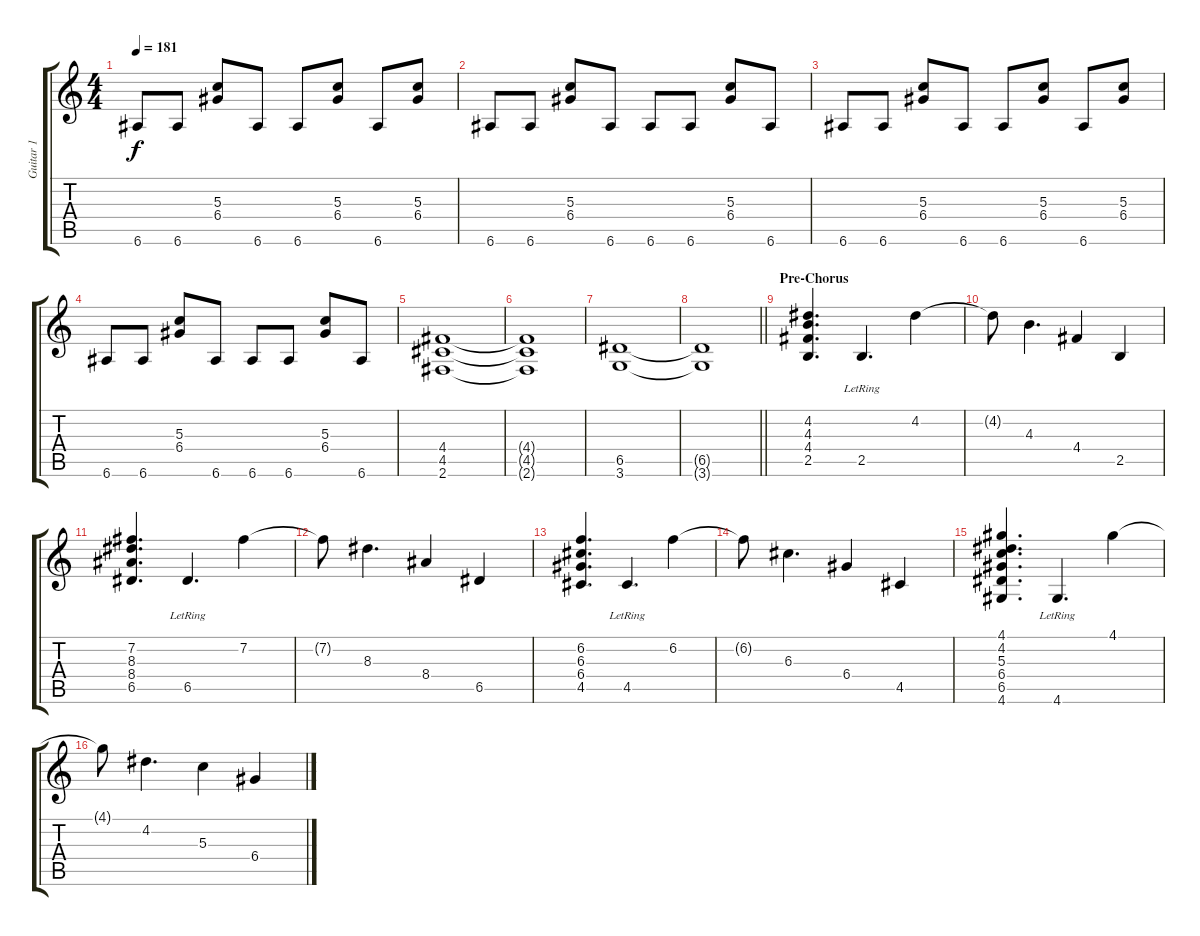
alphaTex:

\track ("Guitar 1" "Guitar 1") {instrument overdrivenguitar}
\staff {score tabs}
\tuning (E4 B3 G3 D3 A2 E2) {hide}
\ts (4 4)
\tempo 181
\clef g2
\ks c
6.6.8{dy f} 6.6.8 (5.3 6.4).8 6.6.8 6.6.8 (5.3 6.4).8 6.6.8 (5.3 6.4).8 |
6.6.8 6.6.8 (5.3 6.4).8 6.6.8 6.6.8 6.6.8 (5.3 6.4).8 6.6.8 |
6.6.8 6.6.8 (5.3 6.4).8 6.6.8 6.6.8 (5.3 6.4).8 6.6.8 (5.3 6.4).8 |
6.6.8 6.6.8 (5.3 6.4).8 6.6.8 6.6.8 6.6.8 (5.3 6.4).8 6.6.8 |
(4.4 4.5 2.6).1 |
(4.4{t} 4.5{t} 2.6{t}).1 |
(6.5 3.6).1 |
\barLineRight lightlight
(6.5{t} 3.6{t}).1 |
\section ("" "Pre-Chorus")
(4.2 4.3 4.4 2.5).4{d} 2.5{lr}.4{d} 4.2.4 |
4.2{t}.8 4.3.4{d} 4.4.4 2.5.4 |
(7.2 8.3 8.4 6.5).4{d} 6.5{lr}.4{d} 7.2.4 |
7.2{t}.8 8.3.4{d} 8.4.4 6.5.4 |
(6.2 6.3 6.4 4.5).4{d} 4.5{lr}.4{d} 6.2.4 |
6.2{t}.8 6.3.4{d} 6.4.4 4.5.4 |
(4.1 4.2 5.3 6.4 6.5 4.6).4{d} 4.6{lr}.4{d} 4.1.4 |
4.1{t}.8 4.2.4{d} 5.3.4 6.4.4
